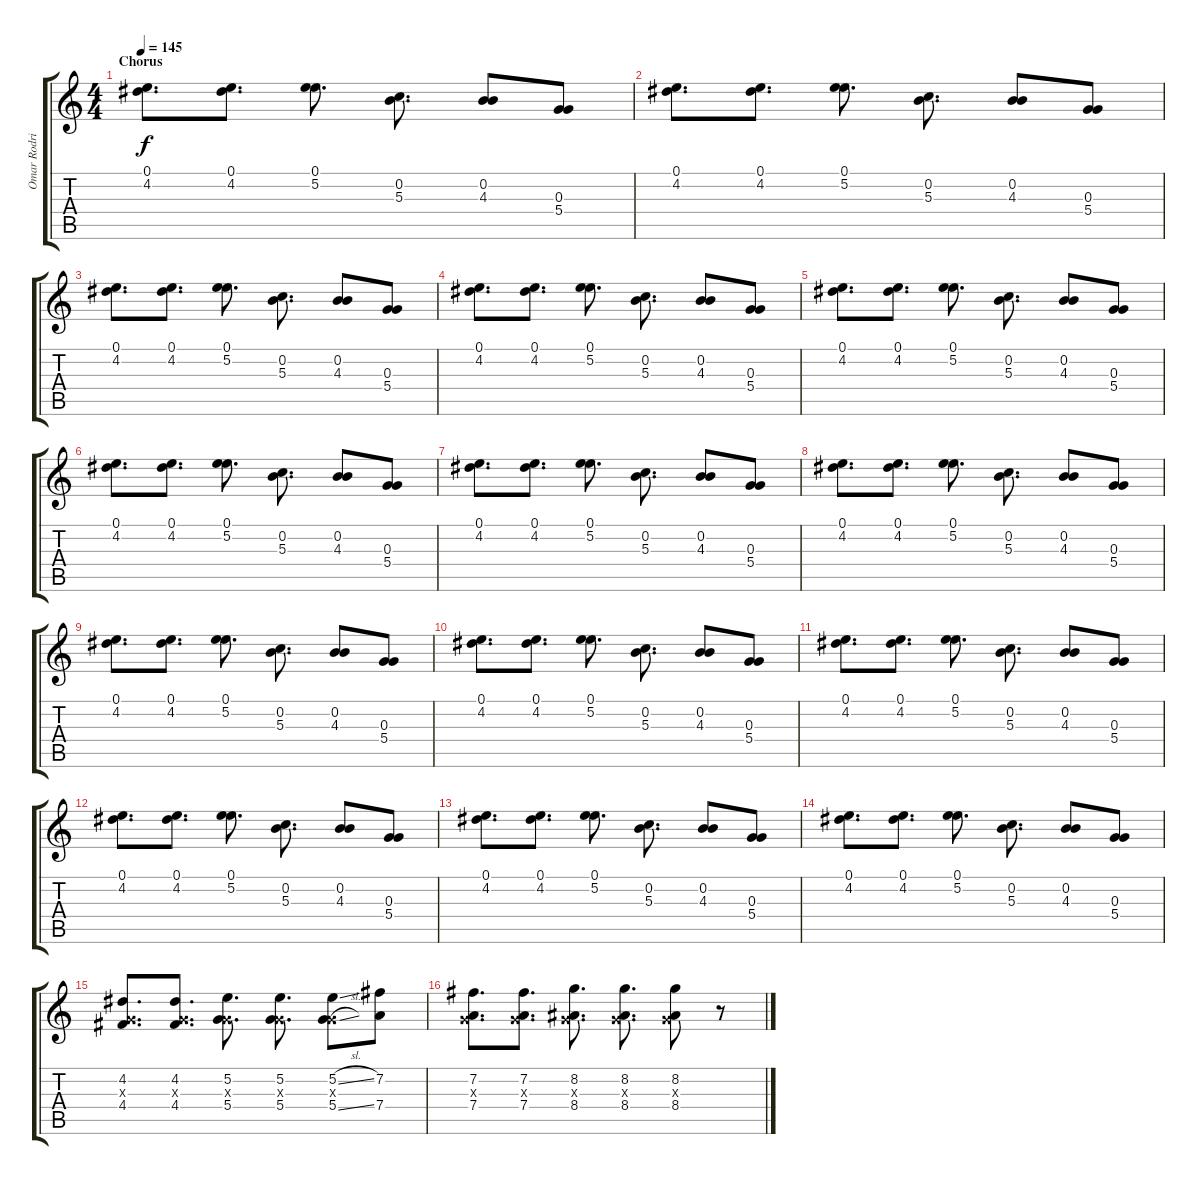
\track ("Omar Rodriguez-Lopez - Guitar 1" "Omar Rodri") {instrument distortionguitar}
\staff {score tabs}
\tuning (E4 B3 G3 D3 A2 E2) {hide}
\ts (4 4)
\section ("" "Chorus")
\tempo 145
\clef g2
\ks c
(0.1 4.2).8{d dy f volume 11} (0.1 4.2).8{d} (0.1 5.2).8{d} (0.2 5.3).8{d} (0.2 4.3).8 (0.3 5.4).8 |
(0.1 4.2).8{d} (0.1 4.2).8{d} (0.1 5.2).8{d} (0.2 5.3).8{d} (0.2 4.3).8 (0.3 5.4).8 |
(0.1 4.2).8{d} (0.1 4.2).8{d} (0.1 5.2).8{d} (0.2 5.3).8{d} (0.2 4.3).8 (0.3 5.4).8 |
(0.1 4.2).8{d} (0.1 4.2).8{d} (0.1 5.2).8{d} (0.2 5.3).8{d} (0.2 4.3).8 (0.3 5.4).8 |
(0.1 4.2).8{d} (0.1 4.2).8{d} (0.1 5.2).8{d} (0.2 5.3).8{d} (0.2 4.3).8 (0.3 5.4).8 |
(0.1 4.2).8{d} (0.1 4.2).8{d} (0.1 5.2).8{d} (0.2 5.3).8{d} (0.2 4.3).8 (0.3 5.4).8 |
(0.1 4.2).8{d} (0.1 4.2).8{d} (0.1 5.2).8{d} (0.2 5.3).8{d} (0.2 4.3).8 (0.3 5.4).8 |
(0.1 4.2).8{d} (0.1 4.2).8{d} (0.1 5.2).8{d} (0.2 5.3).8{d} (0.2 4.3).8 (0.3 5.4).8 |
(0.1 4.2).8{d} (0.1 4.2).8{d} (0.1 5.2).8{d} (0.2 5.3).8{d} (0.2 4.3).8 (0.3 5.4).8 |
(0.1 4.2).8{d} (0.1 4.2).8{d} (0.1 5.2).8{d} (0.2 5.3).8{d} (0.2 4.3).8 (0.3 5.4).8 |
(0.1 4.2).8{d} (0.1 4.2).8{d} (0.1 5.2).8{d} (0.2 5.3).8{d} (0.2 4.3).8 (0.3 5.4).8 |
(0.1 4.2).8{d} (0.1 4.2).8{d} (0.1 5.2).8{d} (0.2 5.3).8{d} (0.2 4.3).8 (0.3 5.4).8 |
(0.1 4.2).8{d} (0.1 4.2).8{d} (0.1 5.2).8{d} (0.2 5.3).8{d} (0.2 4.3).8 (0.3 5.4).8 |
(0.1 4.2).8{d} (0.1 4.2).8{d} (0.1 5.2).8{d} (0.2 5.3).8{d} (0.2 4.3).8 (0.3 5.4).8 |
(4.2 0.3{x} 4.4).8{d} (4.2 0.3{x} 4.4).8{d} (5.2 0.3{x} 5.4).8{d} (5.2 0.3{x} 5.4).8{d} (5.2{sl} 0.3{x} 5.4{sl}).8 (7.2 7.4).8 |
(7.2 0.3{x} 7.4).8{d} (7.2 0.3{x} 7.4).8{d} (8.2 0.3{x} 8.4).8{d} (8.2 0.3{x} 8.4).8{d} (8.2 0.3{x} 8.4).8 r.8
